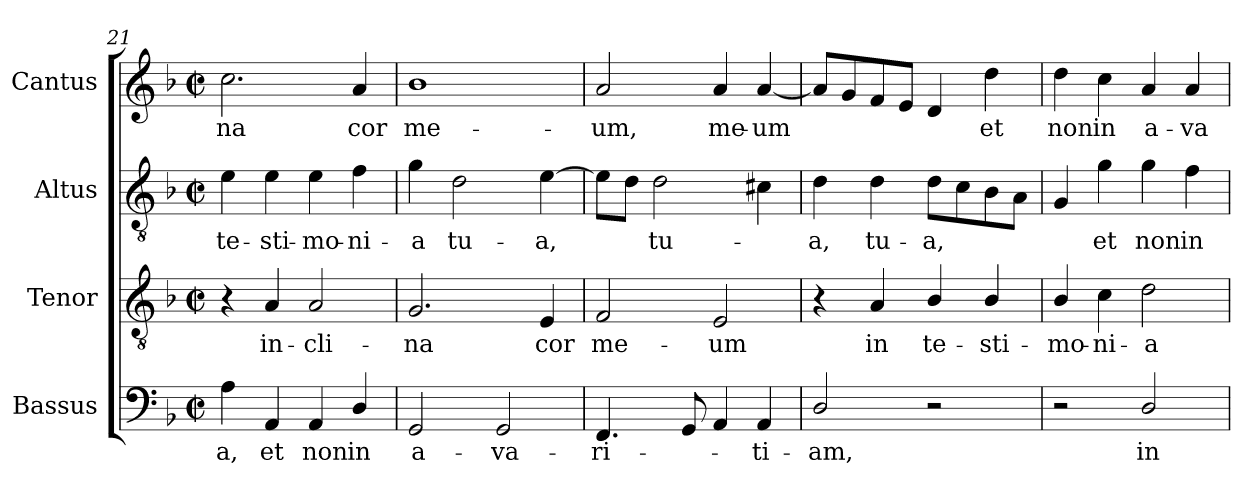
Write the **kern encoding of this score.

**kern	**text	**kern	**text	**kern	**text	**kern	**text
*part4	*part4	*part3	*part3	*part2	*part2	*part1	*part1
*staff4	*staff4	*staff3	*staff3	*staff2	*staff2	*staff1	*staff1
*I"Bassus	*	*I"Tenor	*	*I"Altus	*	*I"Cantus	*
*I'B.	*	*I'T.	*	*I'A.	*	*I'C.	*
*clefF4	*	*clefGv2	*	*clefGv2	*	*clefG2	*
*	*	*ITrd7c12	*	*ITrd7c12	*	*	*
*k[b-]	*	*k[b-]	*	*k[b-]	*	*k[b-]	*
*F:	*	*F:	*	*F:	*	*F:	*
*M2/2	*	*M2/2	*	*M2/2	*	*M2/2	*
*met(c|)	*	*met(c|)	*	*met(c|)	*	*met(c|)	*
=21	=21	=21	=21	=21	=21	=21	=21
!	!LO:LY:b:color=#000000	!	!	!	!	!	!
!	!	!	!	!	!LO:LY:b:color=#000000	!	!
!	!	!	!	!	!	!	!LO:LY:b:color=#000000
4Ai\	-a,	4r	.	4Ei\	te-	2.cci\	-na
!	!LO:LY:b:color=#000000	!	!	!	!	!	!
!	!	!	!LO:LY:b:color=#000000	!	!	!	!
!	!	!	!	!	!LO:LY:b:color=#000000	!	!
4AAi/	et	4AAi/	in-	4Ei\	-sti-	.	.
!	!LO:LY:b:color=#000000	!	!	!	!	!	!
!	!	!	!LO:LY:b:color=#000000	!	!	!	!
!	!	!	!	!	!LO:LY:b:color=#000000	!	!
4AAi/	non	2AAi/	-cli-	4Ei\	-mo-	.	.
!	!LO:LY:b:color=#000000	!	!	!	!	!	!
!	!	!	!	!	!LO:LY:b:color=#000000	!	!
!	!	!	!	!	!	!	!LO:LY:b:color=#000000
4Di/	in	.	.	4Fi\	-ni-	4ai/	cor
=22	=22	=22	=22	=22	=22	=22	=22
!	!LO:LY:b:color=#000000	!	!	!	!	!	!
!	!	!	!LO:LY:b:color=#000000	!	!	!	!
!	!	!	!	!	!LO:LY:b:color=#000000	!	!
!	!	!	!	!	!	!	!LO:LY:b:color=#000000
2GGi/	a-	2.GGi/	-na	4Gi\	-a	1b-i	me-
!	!	!	!	!	!LO:LY:b:color=#000000	!	!
.	.	.	.	2Di\	tu-	.	.
!	!LO:LY:b:color=#000000	!	!	!	!	!	!
2GGi/	-va-	.	.	.	.	.	.
!	!	!	!LO:LY:b:color=#000000	!	!	!	!
!	!	!	!	!	!LO:LY:b:color=#000000	!	!
.	.	4EEi/	cor	[4Ei\	-a,	.	.
=23	=23	=23	=23	=23	=23	=23	=23
!	!LO:LY:b:color=#000000	!	!	!	!	!	!
!	!	!	!LO:LY:b:color=#000000	!	!	!	!
!	!	!	!	!	!	!	!LO:LY:b:color=#000000
4.FFi/	-ri-	2FFi/	me-	8Ei\L]	.	2ai/	-um,
.	.	.	.	8Di\J	.	.	.
!	!	!	!	!	!LO:LY:b:color=#000000	!	!
.	.	.	.	2Di\	tu-	.	.
8GGi/	.	.	.	.	.	.	.
!	!	!	!LO:LY:b:color=#000000	!	!	!	!
!	!	!	!	!	!	!	!LO:LY:b:color=#000000
4AAi/	.	2EEi/	-um	.	.	4ai/	me-
!	!LO:LY:b:color=#000000	!	!	!	!	!	!
!	!	!	!	!	!	!	!LO:LY:b:color=#000000
4AAi/	-ti-	.	.	4C#Xi\	.	[4ai/	-um
=24	=24	=24	=24	=24	=24	=24	=24
!	!LO:LY:b:color=#000000	!	!	!	!	!	!
!	!	!	!	!	!LO:LY:b:color=#000000	!	!
2Di/	-am,	4r	.	4Di\	-a,	8ai/L]	.
.	.	.	.	.	.	8gi/	.
!	!	!	!LO:LY:b:color=#000000	!	!	!	!
!	!	!	!	!	!LO:LY:b:color=#000000	!	!
.	.	4AAi/	in	4Di\	tu-	8fi/	.
.	.	.	.	.	.	8ei/J	.
!	!	!	!LO:LY:b:color=#000000	!	!	!	!
!	!	!	!	!	!LO:LY:b:color=#000000	!	!
2r	.	4BB-i/	te-	8Di\L	-a,	4di/	.
.	.	.	.	8Ci\	.	.	.
!	!	!	!LO:LY:b:color=#000000	!	!	!	!
!	!	!	!	!	!	!	!LO:LY:b:color=#000000
.	.	4BB-i/	-sti-	8BB-i\	.	4ddi\	et
.	.	.	.	8AAi\J	.	.	.
=25	=25	=25	=25	=25	=25	=25	=25
!	!	!	!LO:LY:b:color=#000000	!	!	!	!
!	!	!	!	!	!	!	!LO:LY:b:color=#000000
2r	.	4BB-i/	-mo-	4GGi/	.	4ddi\	non
!	!	!	!LO:LY:b:color=#000000	!	!	!	!
!	!	!	!	!	!LO:LY:b:color=#000000	!	!
!	!	!	!	!	!	!	!LO:LY:b:color=#000000
.	.	4Ci\	-ni-	4Gi\	et	4cci\	in
!	!LO:LY:b:color=#000000	!	!	!	!	!	!
!	!	!	!LO:LY:b:color=#000000	!	!	!	!
!	!	!	!	!	!LO:LY:b:color=#000000	!	!
!	!	!	!	!	!	!	!LO:LY:b:color=#000000
2Di/	in-	2Di\	-a	4Gi\	non	4ai/	a-
!	!	!	!	!	!LO:LY:b:color=#000000	!	!
!	!	!	!	!	!	!	!LO:LY:b:color=#000000
.	.	.	.	4Fi\	in	4ai/	-va-
=	=	=	=	=	=	=	=
*-	*-	*-	*-	*-	*-	*-	*-
